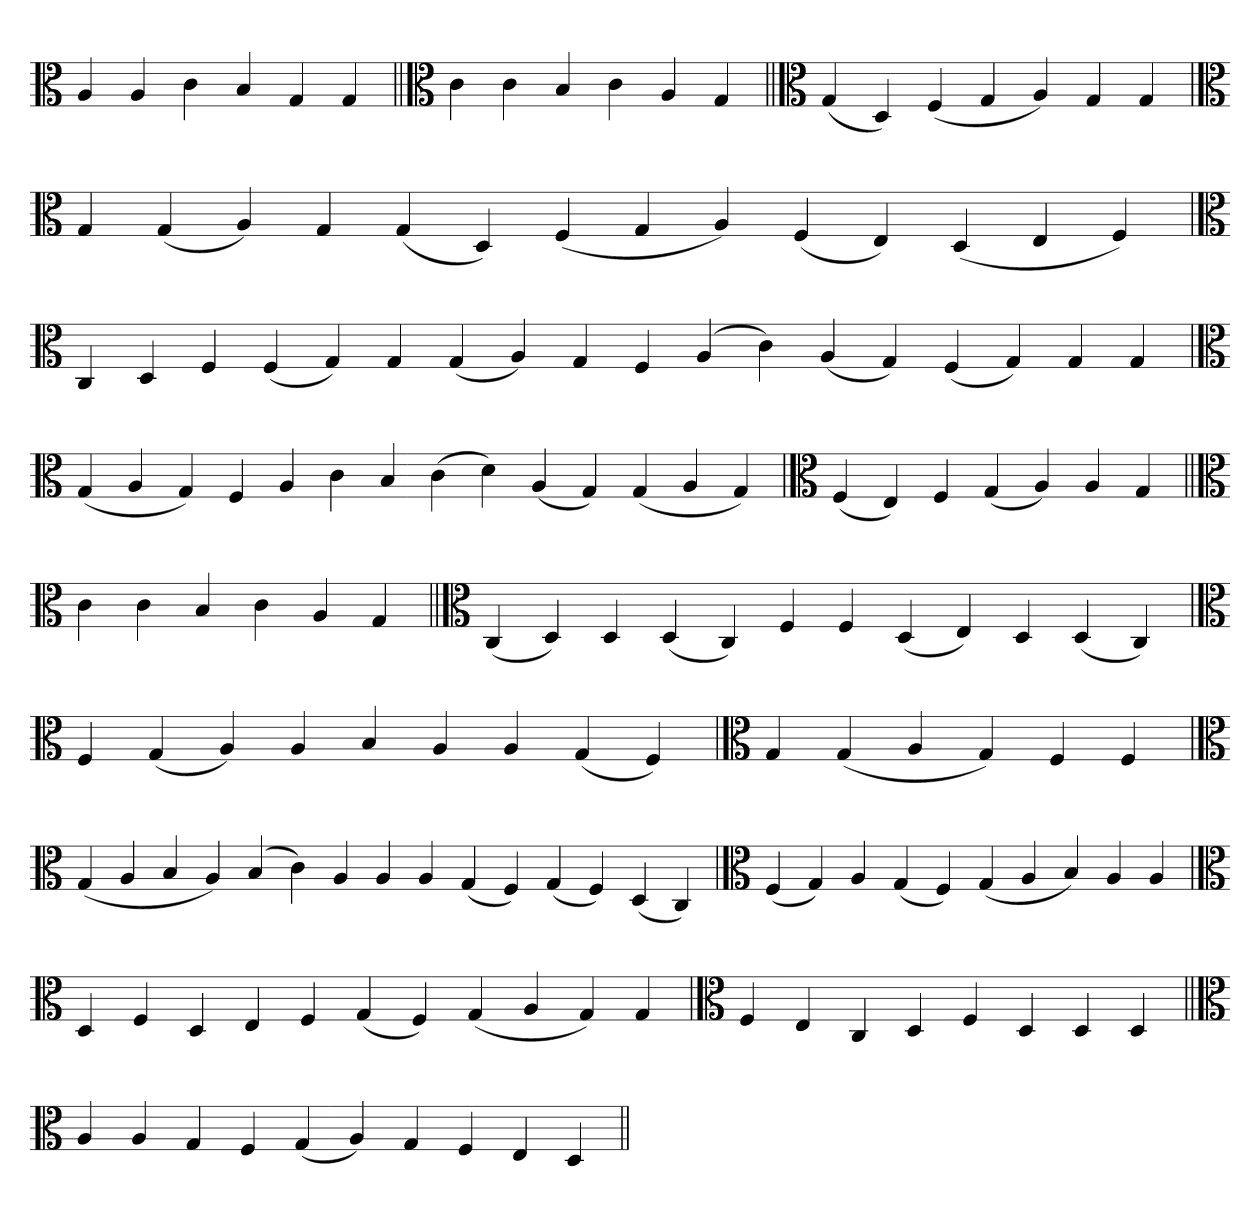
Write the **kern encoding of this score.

**kern
*part1
*staff1
*clefC3
=
4A
4A
4c
4B
4G
4G
=||
*clefC3
4c
4c
4B
4c
4A
4G
=||
*clefC3
(4G
4D)
(4F
4G
4A)
4G
4G
=`
*clefC3
4G
(4G
4A)
4G
(4G
4D)
(4F
4G
4A)
(4F
4E)
(4D
4E
4F)
='
*clefC3
4C
4D
4F
(4F
4G)
4G
(4G
4A)
4G
4F
(4A
4c)
(4A
4G)
(4F
4G)
4G
4G
=
*clefC3
(4G
4A
4G)
4F
4A
4c
4B
(4c
4d)
(4A
4G)
(4G
4A
4G)
=`
*clefC3
(4F
4E)
4F
(4G
4A)
4A
4G
=||
*clefC3
4c
4c
4B
4c
4A
4G
=||
*clefC3
(4C
4D)
4D
(4D
4C)
4F
4F
(4D
4E)
4D
(4D
4C)
=`
*clefC3
4F
(4G
4A)
4A
4B
4A
4A
(4G
4F)
=`
*clefC3
4G
(4G
4A
4G)
4F
4F
=
*clefC3
(4G
4A
4B
4A)
(4B
4c)
4A
4A
4A
(4G
4F)
(4G
4F)
(4D
4C)
=`
*clefC3
(4F
4G)
4A
(4G
4F)
(4G
4A
4B)
4A
4A
='
*clefC3
4D
4F
4D
4E
4F
(4G
4F)
(4G
4A
4G)
4G
=`
*clefC3
4F
4E
4C
4D
4F
4D
4D
4D
=||
*clefC3
4A
4A
4G
4F
(4G
4A)
4G
4F
4E
4D
=||
*-
